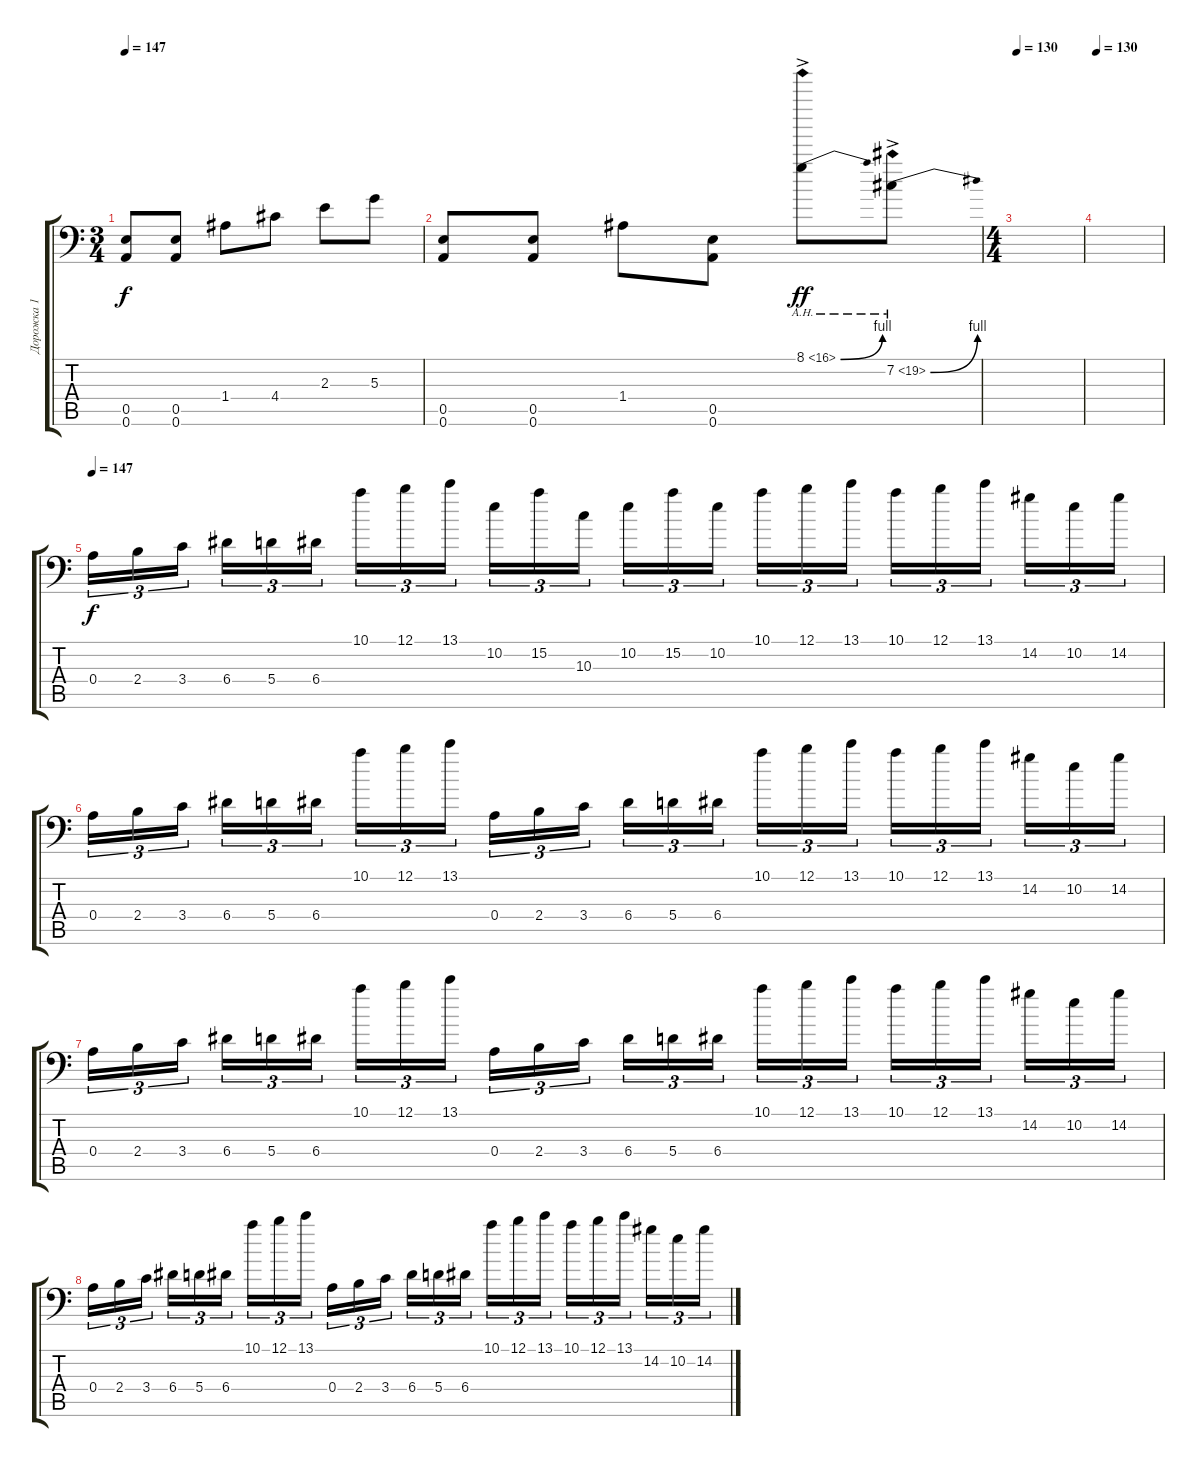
\track ("Дорожка 1" "Дорожка 1") {instrument distortionguitar}
\staff {score tabs}
\tuning (B3 Gb3 D3 A2 E2 A1) {hide}
\ts (3 4)
\tempo 147
\clef f4
\ks c
(0.5 0.6).8{dy f} (0.5 0.6).8 1.4.8 4.4.8 2.3.8 5.3.8 |
(0.5 0.6).8 (0.5 0.6).8 1.4.8 (0.5 0.6).8 8.1{be (bend 0 0 60 4) ah 8 ac}.8{dy ff} 7.2{be (bend 0 0 60 4) ah 12 ac}.8 |
\ts (4 4)
\tempo 130
|
\tempo 130
|
\tempo 147
0.4.16{tu (3 2) dy f} 2.4.16{tu (3 2)} 3.4.16{tu (3 2) beam splitsecondary} 6.4.16{tu (3 2)} 5.4.16{tu (3 2)} 6.4.16{tu (3 2)} 10.1.16{tu (3 2)} 12.1.16{tu (3 2)} 13.1.16{tu (3 2) beam splitsecondary} 10.2.16{tu (3 2)} 15.2.16{tu (3 2)} 10.3.16{tu (3 2)} 10.2.16{tu (3 2)} 15.2.16{tu (3 2)} 10.2.16{tu (3 2) beam splitsecondary} 10.1.16{tu (3 2)} 12.1.16{tu (3 2)} 13.1.16{tu (3 2)} 10.1.16{tu (3 2)} 12.1.16{tu (3 2)} 13.1.16{tu (3 2) beam splitsecondary} 14.2.16{tu (3 2)} 10.2.16{tu (3 2)} 14.2.16{tu (3 2)} |
0.4.16{tu (3 2)} 2.4.16{tu (3 2)} 3.4.16{tu (3 2) beam splitsecondary} 6.4.16{tu (3 2)} 5.4.16{tu (3 2)} 6.4.16{tu (3 2)} 10.1.16{tu (3 2)} 12.1.16{tu (3 2)} 13.1.16{tu (3 2) beam splitsecondary} 0.4.16{tu (3 2)} 2.4.16{tu (3 2)} 3.4.16{tu (3 2)} 6.4.16{tu (3 2)} 5.4.16{tu (3 2)} 6.4.16{tu (3 2) beam splitsecondary} 10.1.16{tu (3 2)} 12.1.16{tu (3 2)} 13.1.16{tu (3 2)} 10.1.16{tu (3 2)} 12.1.16{tu (3 2)} 13.1.16{tu (3 2) beam splitsecondary} 14.2.16{tu (3 2)} 10.2.16{tu (3 2)} 14.2.16{tu (3 2)} |
0.4.16{tu (3 2)} 2.4.16{tu (3 2)} 3.4.16{tu (3 2) beam splitsecondary} 6.4.16{tu (3 2)} 5.4.16{tu (3 2)} 6.4.16{tu (3 2)} 10.1.16{tu (3 2)} 12.1.16{tu (3 2)} 13.1.16{tu (3 2) beam splitsecondary} 0.4.16{tu (3 2)} 2.4.16{tu (3 2)} 3.4.16{tu (3 2)} 6.4.16{tu (3 2)} 5.4.16{tu (3 2)} 6.4.16{tu (3 2) beam splitsecondary} 10.1.16{tu (3 2)} 12.1.16{tu (3 2)} 13.1.16{tu (3 2)} 10.1.16{tu (3 2)} 12.1.16{tu (3 2)} 13.1.16{tu (3 2) beam splitsecondary} 14.2.16{tu (3 2)} 10.2.16{tu (3 2)} 14.2.16{tu (3 2)} |
0.4.16{tu (3 2)} 2.4.16{tu (3 2)} 3.4.16{tu (3 2) beam splitsecondary} 6.4.16{tu (3 2)} 5.4.16{tu (3 2)} 6.4.16{tu (3 2)} 10.1.16{tu (3 2)} 12.1.16{tu (3 2)} 13.1.16{tu (3 2) beam splitsecondary} 0.4.16{tu (3 2)} 2.4.16{tu (3 2)} 3.4.16{tu (3 2)} 6.4.16{tu (3 2)} 5.4.16{tu (3 2)} 6.4.16{tu (3 2) beam splitsecondary} 10.1.16{tu (3 2)} 12.1.16{tu (3 2)} 13.1.16{tu (3 2)} 10.1.16{tu (3 2)} 12.1.16{tu (3 2)} 13.1.16{tu (3 2) beam splitsecondary} 14.2.16{tu (3 2)} 10.2.16{tu (3 2)} 14.2.16{tu (3 2)}
